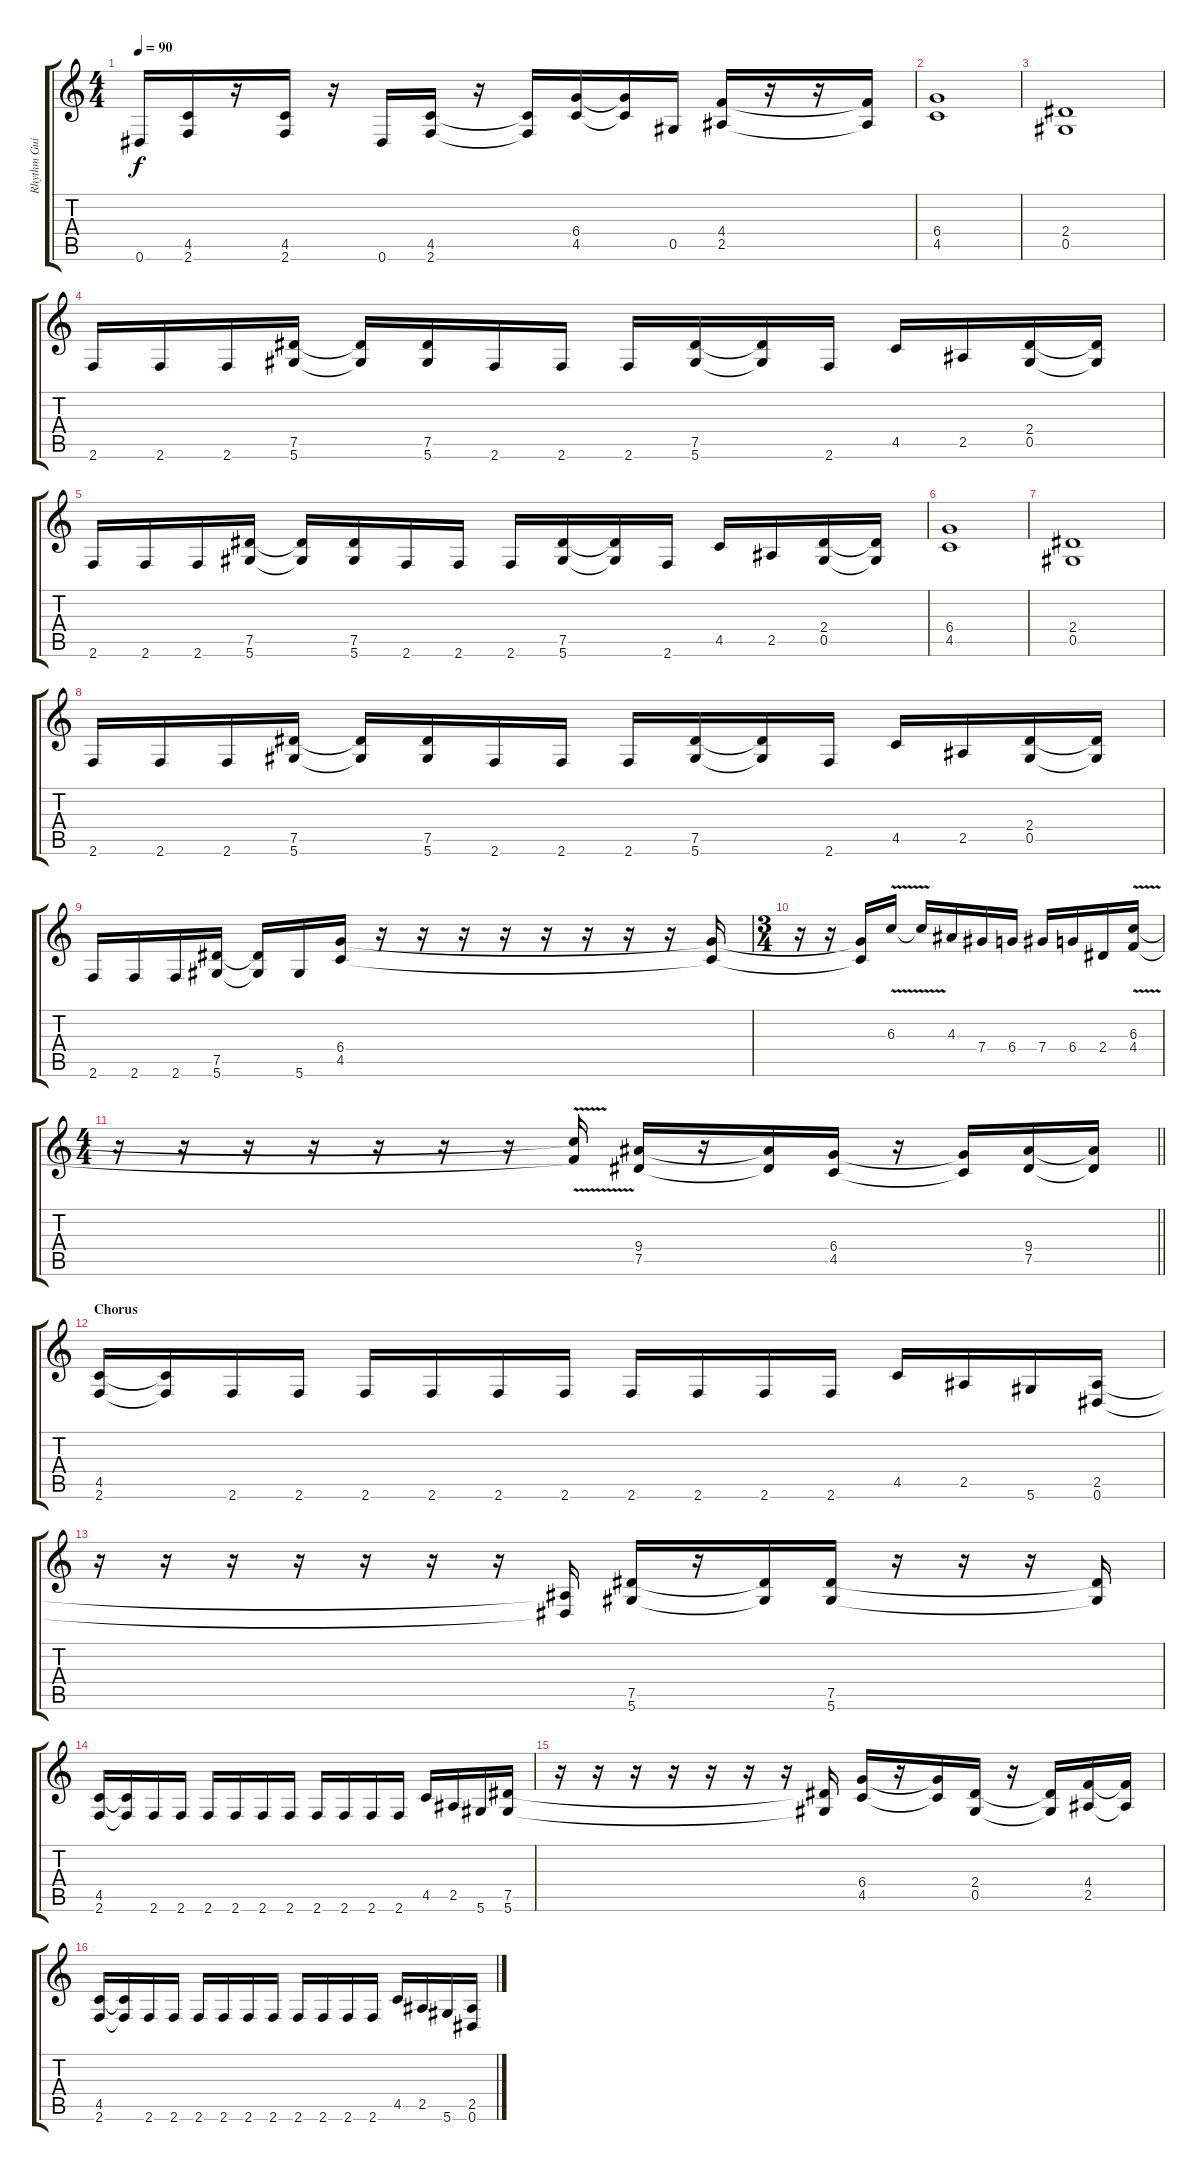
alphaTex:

\track ("Rhythm Guitar" "Rhythm Gui") {instrument distortionguitar}
\staff {score tabs}
\tuning (Eb4 Bb3 Gb3 Db3 Ab2 Eb2) {hide}
\ts (4 4)
\tempo 90
\clef g2
\ks c
0.6.16{dy f} (4.5 2.6).16 r.16 (4.5 2.6).16 r.16 0.6.16 (4.5 2.6).16 r.16 (4.5{t} 2.6{t}).16 (6.4 4.5).16 (6.4{t} 4.5{t}).16 0.5.16 (4.4 2.5).16 r.16 r.16 (4.4{t} 2.5{t}).16 |
(6.4 4.5).1 |
(2.4 0.5).1 |
2.6.16 2.6.16 2.6.16 (7.5 5.6).16 (7.5{t} 5.6{t}).16 (7.5 5.6).16 2.6.16 2.6.16 2.6.16 (7.5 5.6).16 (7.5{t} 5.6{t}).16 2.6.16 4.5.16 2.5.16 (2.4 0.5).16 (2.4{t} 0.5{t}).16 |
2.6.16 2.6.16 2.6.16 (7.5 5.6).16 (7.5{t} 5.6{t}).16 (7.5 5.6).16 2.6.16 2.6.16 2.6.16 (7.5 5.6).16 (7.5{t} 5.6{t}).16 2.6.16 4.5.16 2.5.16 (2.4 0.5).16 (2.4{t} 0.5{t}).16 |
(6.4 4.5).1 |
(2.4 0.5).1 |
2.6.16 2.6.16 2.6.16 (7.5 5.6).16 (7.5{t} 5.6{t}).16 (7.5 5.6).16 2.6.16 2.6.16 2.6.16 (7.5 5.6).16 (7.5{t} 5.6{t}).16 2.6.16 4.5.16 2.5.16 (2.4 0.5).16 (2.4{t} 0.5{t}).16 |
2.6.16 2.6.16 2.6.16 (7.5 5.6).16 (7.5{t} 5.6{t}).16 5.6.16 (6.4 4.5).16 r.16 r.16 r.16 r.16 r.16 r.16 r.16 r.16 (6.4{t} 4.5{t}).16 |
\ts (3 4)
r.16 r.16 (6.4{t} 4.5{t}).16 6.3{v}.16 6.3{t}.16 4.3.16 7.4.16 6.4.16 7.4.16 6.4.16 2.4.16 (6.3 4.4{v}).16 |
\ts (4 4)
\barLineRight lightlight
r.16 r.16 r.16 r.16 r.16 r.16 r.16 (6.3{t} 4.4{t}).16 (9.4 7.5).16 r.16 (9.4{t} 7.5{t}).16 (6.4 4.5).16 r.16 (6.4{t} 4.5{t}).16 (9.4 7.5).16 (9.4{t} 7.5{t}).16 |
\section ("" "Chorus")
(4.5 2.6).16 (4.5{t} 2.6{t}).16 2.6.16 2.6.16 2.6.16 2.6.16 2.6.16 2.6.16 2.6.16 2.6.16 2.6.16 2.6.16 4.5.16 2.5.16 5.6.16 (2.5 0.6).16 |
r.16 r.16 r.16 r.16 r.16 r.16 r.16 (2.5{t} 0.6{t}).16 (7.5 5.6).16 r.16 (7.5{t} 5.6{t}).16 (7.5 5.6).16 r.16 r.16 r.16 (7.5{t} 5.6{t}).16 |
(4.5 2.6).16 (4.5{t} 2.6{t}).16 2.6.16 2.6.16 2.6.16 2.6.16 2.6.16 2.6.16 2.6.16 2.6.16 2.6.16 2.6.16 4.5.16 2.5.16 5.6.16 (7.5 5.6).16 |
r.16 r.16 r.16 r.16 r.16 r.16 r.16 (7.5{t} 5.6{t}).16 (6.4 4.5).16 r.16 (6.4{t} 4.5{t}).16 (2.4 0.5).16 r.16 (2.4{t} 0.5{t}).16 (4.4 2.5).16 (4.4{t} 2.5{t}).16 |
(4.5 2.6).16 (4.5{t} 2.6{t}).16 2.6.16 2.6.16 2.6.16 2.6.16 2.6.16 2.6.16 2.6.16 2.6.16 2.6.16 2.6.16 4.5.16 2.5.16 5.6.16 (2.5 0.6).16
